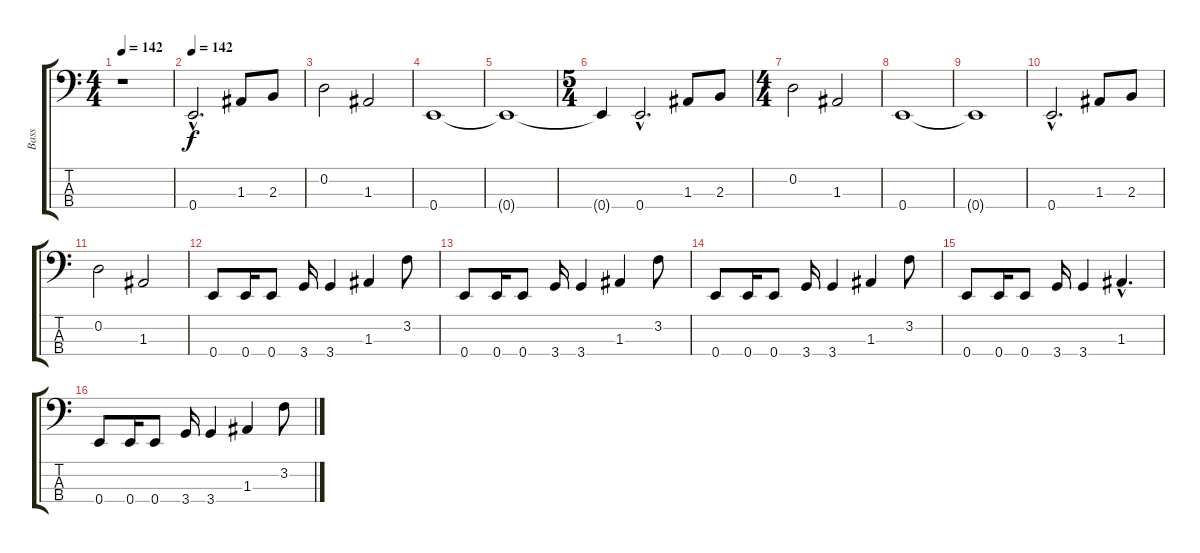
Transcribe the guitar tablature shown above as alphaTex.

\track ("Bass" "Bass") {instrument electricbassfinger}
\staff {score tabs}
\tuning (G2 D2 A1 E1) {hide}
\ts (4 4)
\tempo 142
\clef f4
\ks c
r.1{dy f} |
\tempo 142
0.4{hac}.2{d} 1.3.8 2.3.8 |
0.2.2 1.3.2 |
0.4.1 |
0.4{t}.1 |
\ts (5 4)
0.4{t}.4 0.4{hac}.2{d} 1.3.8 2.3.8 |
\ts (4 4)
0.2.2 1.3.2 |
0.4.1 |
0.4{t}.1 |
0.4{hac}.2{d} 1.3.8 2.3.8 |
0.2.2 1.3.2 |
0.4.8 0.4.16 0.4.8 3.4.16 3.4.4 1.3.4 3.2.8 |
0.4.8 0.4.16 0.4.8 3.4.16 3.4.4 1.3.4 3.2.8 |
0.4.8 0.4.16 0.4.8 3.4.16 3.4.4 1.3.4 3.2.8 |
0.4.8 0.4.16 0.4.8 3.4.16 3.4.4 1.3{hac}.4{d} |
0.4.8 0.4.16 0.4.8 3.4.16 3.4.4 1.3.4 3.2.8
